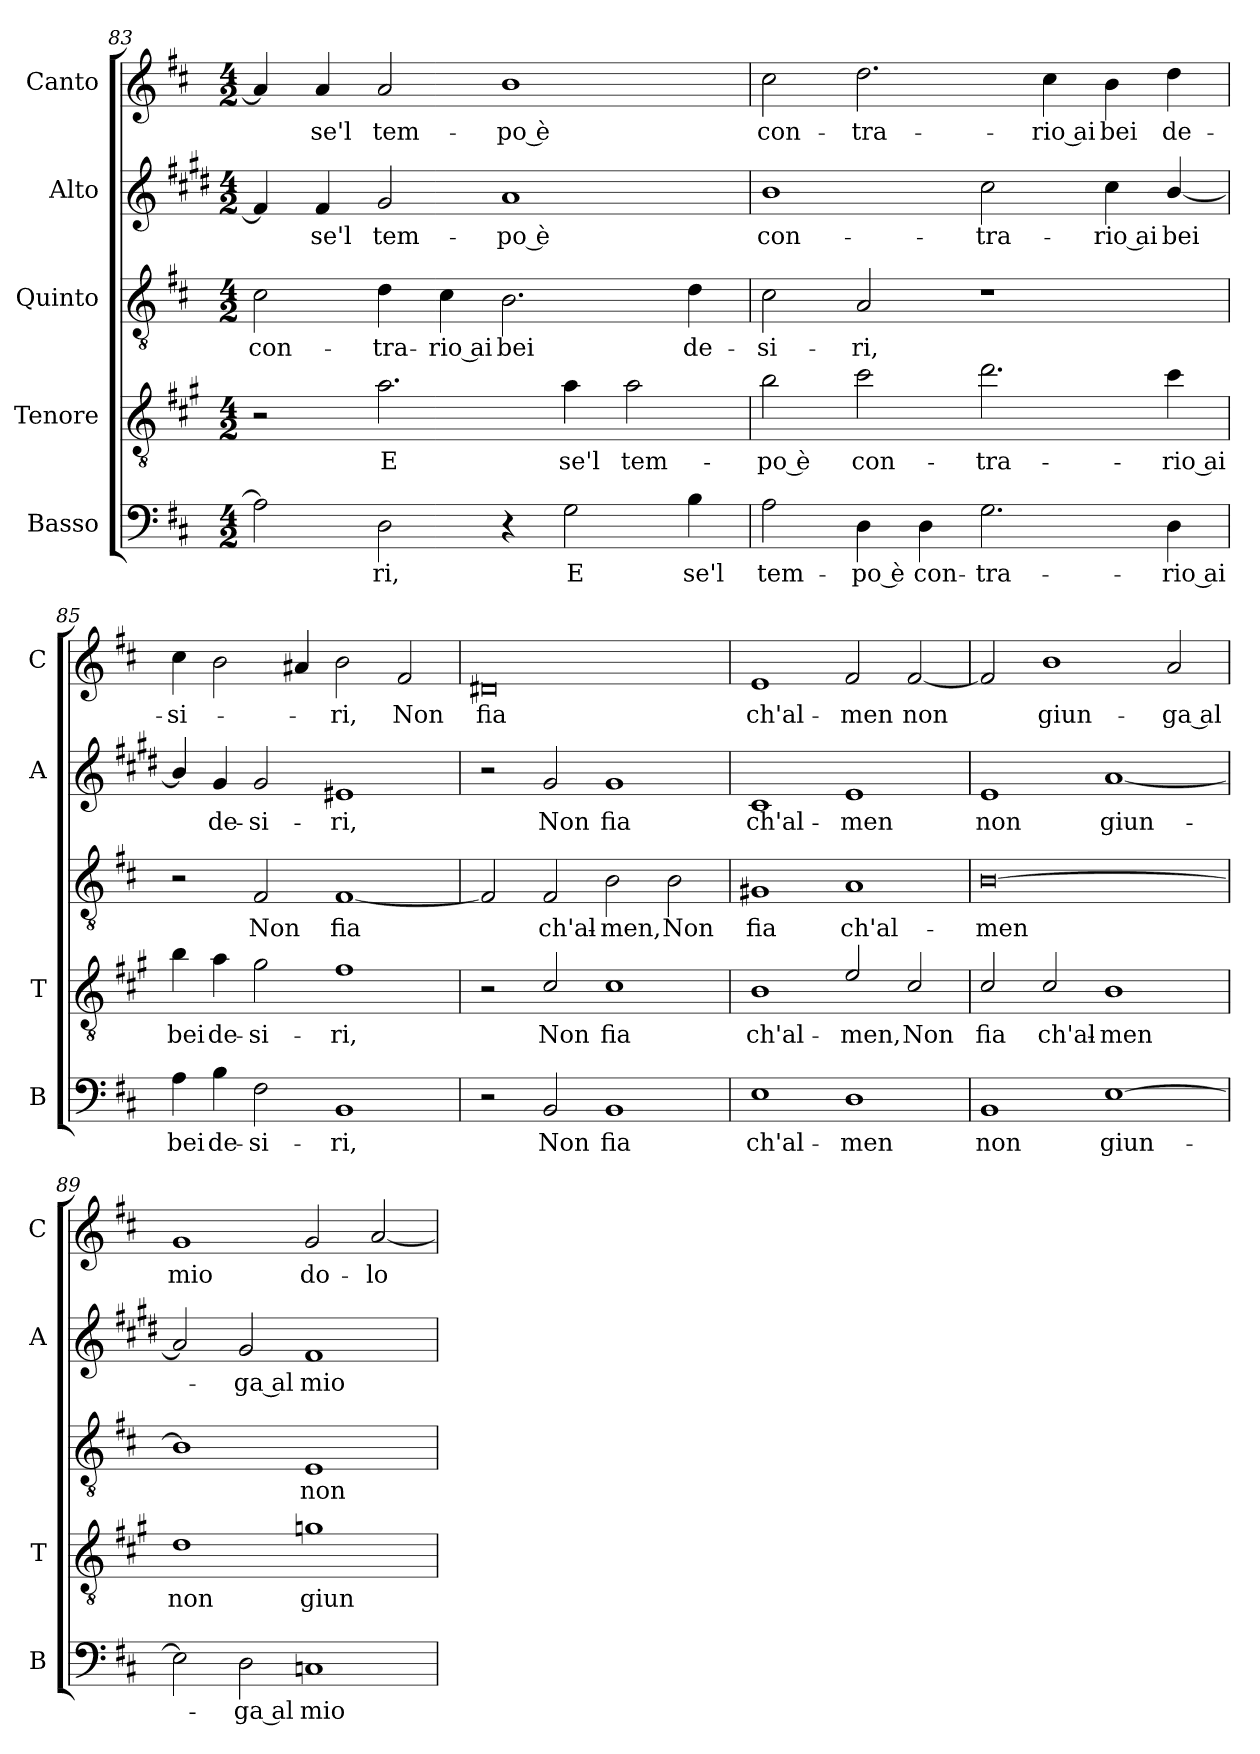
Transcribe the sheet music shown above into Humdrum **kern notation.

**kern	**text	**kern	**text	**kern	**text	**kern	**text	**kern	**text
*part5	*part5	*part4	*part4	*part3	*part3	*part2	*part2	*part1	*part1
*staff5	*staff5	*staff4	*staff4	*staff3	*staff3	*staff2	*staff2	*staff1	*staff1
*I"Basso	*	*I"Tenore	*	*I"Quinto	*	*I"Alto	*	*I"Canto	*
*I'B	*	*I'T	*	*	*	*I'A	*	*I'C	*
*clefF4	*	*clefGv2	*	*clefGv2	*	*clefG2	*	*clefG2	*
*	*	*ITrd4c7	*	*	*	*ITrd1c2	*	*	*
*k[f#c#]	*	*k[f#c#]	*	*k[f#c#]	*	*k[f#c#]	*	*k[f#c#]	*
*D:	*	*D:	*	*D:	*	*D:	*	*D:	*
*M4/2	*	*M4/2	*	*M4/2	*	*M4/2	*	*M4/2	*
=83	=83	=83	=83	=83	=83	=83	=83	=83	=83
!	!	!	!	!	!LO:LY:b	!	!	!	!
2A\]	.	2r	.	2c#\	con-	4e/]	.	4a/]	.
!	!	!	!	!	!	!	!LO:LY:b	!	!LO:LY:b
.	.	.	.	.	.	4e/	se'l	4a/	se'l
!	!LO:LY:b	!	!LO:LY:b	!	!LO:LY:b	!	!LO:LY:b	!	!LO:LY:b
2D\	-ri,	2.d\	E	4d\	-tra-	2f#/	tem-	2a/	tem-
!	!	!	!	!	!LO:LY:b	!	!	!	!
.	.	.	.	4c#\	-rio ai	.	.	.	.
!	!	!	!	!	!LO:LY:b	!	!LO:LY:b	!	!LO:LY:b
4r	.	.	.	2.B\	bei	1g	-po è	1b	-po è
!	!LO:LY:b	!	!LO:LY:b	!	!	!	!	!	!
2G\	E	4d\	se'l	.	.	.	.	.	.
!	!	!	!LO:LY:b	!	!	!	!	!	!
.	.	2d\	tem-	.	.	.	.	.	.
!	!LO:LY:b	!	!	!	!LO:LY:b	!	!	!	!
4B\	se'l	.	.	4d\	de-	.	.	.	.
!!LO:LB:g=z
=84	=84	=84	=84	=84	=84	=84	=84	=84	=84
!	!LO:LY:b	!	!LO:LY:b	!	!LO:LY:b	!	!LO:LY:b	!	!LO:LY:b
2A\	tem-	2e\	-po è	2c#\	-si-	1a	con-	2cc#\	con-
!	!LO:LY:b	!	!LO:LY:b	!	!LO:LY:b	!	!	!	!LO:LY:b
4D\	-po è	2f#\	con-	2A/	-ri,	.	.	2.dd\	-tra-
!	!LO:LY:b	!	!	!	!	!	!	!	!
4D\	con-	.	.	.	.	.	.	.	.
!	!LO:LY:b	!	!LO:LY:b	!	!	!	!LO:LY:b	!	!
2.G\	-tra-	2.g\	-tra-	1r	.	2b\	-tra-	.	.
!	!	!	!	!	!	!	!	!	!LO:LY:b
.	.	.	.	.	.	.	.	4cc#\	-rio ai
!	!	!	!	!	!	!	!LO:LY:b	!	!LO:LY:b
.	.	.	.	.	.	4b\	-rio ai	4b\	bei
!	!LO:LY:b	!	!LO:LY:b	!	!	!	!LO:LY:b	!	!LO:LY:b
4D\	-rio ai	4f#\	-rio ai	.	.	[4a/	bei	4dd\	de-
=85	=85	=85	=85	=85	=85	=85	=85	=85	=85
!	!LO:LY:b	!	!LO:LY:b	!	!	!	!	!	!LO:LY:b
4A\	bei	4e\	bei	2r	.	4a/]	.	4cc#\	-si-
!	!LO:LY:b	!	!LO:LY:b	!	!	!	!LO:LY:b	!	!
4B\	de-	4d\	de-	.	.	4f#/	de-	2b\	.
!	!LO:LY:b	!	!LO:LY:b	!	!LO:LY:b	!	!LO:LY:b	!	!
2F#\	-si-	2c#\	-si-	2F#/	Non	2f#/	-si-	.	.
.	.	.	.	.	.	.	.	4a#X/	.
!	!LO:LY:b	!	!LO:LY:b	!	!LO:LY:b	!	!LO:LY:b	!	!LO:LY:b
1BB	-ri,	1B	-ri,	[1F#	fia	1d#X	-ri,	2b\	-ri,
!	!	!	!	!	!	!	!	!	!LO:LY:b
.	.	.	.	.	.	.	.	2f#/	Non
=86	=86	=86	=86	=86	=86	=86	=86	=86	=86
!	!	!	!	!	!	!	!	!	!LO:LY:b
2r	.	2r	.	2F#/]	.	2r	.	0d#X	fia
!	!LO:LY:b	!	!LO:LY:b	!	!LO:LY:b	!	!LO:LY:b	!	!
2BB/	Non	2F#/	Non	2F#/	ch'al-	2f#/	Non	.	.
!	!LO:LY:b	!	!LO:LY:b	!	!LO:LY:b	!	!LO:LY:b	!	!
1BB	fia	1F#	fia	2B\	-men,	1f#	fia	.	.
!	!	!	!	!	!LO:LY:b	!	!	!	!
.	.	.	.	2B\	Non	.	.	.	.
=87	=87	=87	=87	=87	=87	=87	=87	=87	=87
!	!LO:LY:b	!	!LO:LY:b	!	!LO:LY:b	!	!LO:LY:b	!	!LO:LY:b
1E	ch'al-	1E	ch'al-	1G#X	fia	1B	ch'al-	1e	ch'al-
!	!LO:LY:b	!	!LO:LY:b	!	!LO:LY:b	!	!LO:LY:b	!	!LO:LY:b
1D	-men	2A/	-men,	1A	ch'al-	1d	-men	2f#/	-men
!	!	!	!LO:LY:b	!	!	!	!	!	!LO:LY:b
.	.	2F#/	Non	.	.	.	.	[2f#/	non
!!LO:PB:g=z
=88	=88	=88	=88	=88	=88	=88	=88	=88	=88
!	!LO:LY:b	!	!LO:LY:b	!	!LO:LY:b	!	!LO:LY:b	!	!
1BB	non	2F#/	fia	[0B	-men	1d	non	2f#/]	.
!	!	!	!LO:LY:b	!	!	!	!	!	!LO:LY:b
.	.	2F#/	ch'al-	.	.	.	.	1b	giun-
!	!LO:LY:b	!	!LO:LY:b	!	!	!	!LO:LY:b	!	!
[1E	giun-	1E	-men	.	.	[1g	giun-	.	.
!	!	!	!	!	!	!	!	!	!LO:LY:b
.	.	.	.	.	.	.	.	2a/	-ga al
=89	=89	=89	=89	=89	=89	=89	=89	=89	=89
!	!	!	!LO:LY:b	!	!	!	!	!	!LO:LY:b
2E\]	.	1G	non	1B]	.	2g/]	.	1g	mio
!	!LO:LY:b	!	!	!	!	!	!LO:LY:b	!	!
2D\	-ga al	.	.	.	.	2f#/	-ga al	.	.
!	!LO:LY:b	!	!LO:LY:b	!	!LO:LY:b	!	!LO:LY:b	!	!LO:LY:b
1Cn	mio	1cn	giun-	1E	non	1e	mio	2g/	do-
!	!	!	!	!	!	!	!	!	!LO:LY:b
.	.	.	.	.	.	.	.	[2a/	-lo-
=	=	=	=	=	=	=	=	=	=
*-	*-	*-	*-	*-	*-	*-	*-	*-	*-
